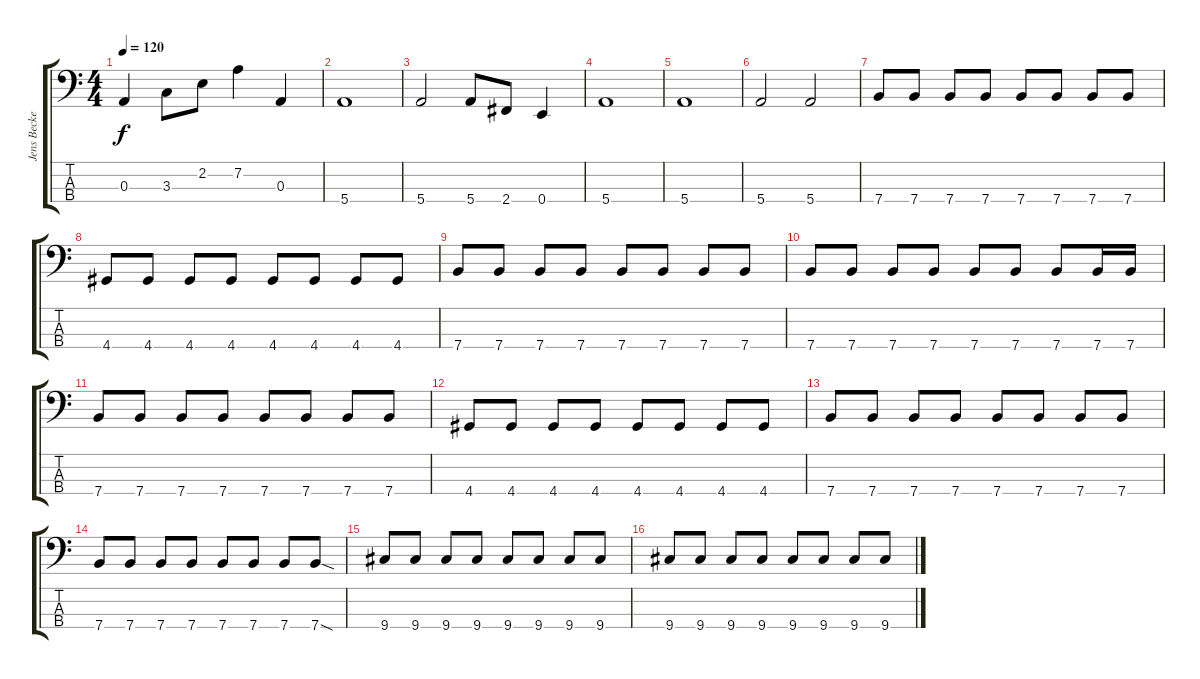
\track ("Jens Becker Bass" "Jens Becke") {instrument electricbassfinger}
\staff {score tabs}
\tuning (G2 D2 A1 E1) {hide}
\ts (4 4)
\tempo 120
\clef f4
\ks c
0.3.4{dy f} 3.3.8 2.2.8 7.2.4 0.3.4 |
5.4.1 |
5.4.2 5.4.8 2.4.8 0.4.4 |
5.4.1 |
5.4.1 |
5.4.2 5.4.2 |
7.4.8 7.4.8 7.4.8 7.4.8 7.4.8 7.4.8 7.4.8 7.4.8 |
4.4.8 4.4.8 4.4.8 4.4.8 4.4.8 4.4.8 4.4.8 4.4.8 |
7.4.8 7.4.8 7.4.8 7.4.8 7.4.8 7.4.8 7.4.8 7.4.8 |
7.4.8 7.4.8 7.4.8 7.4.8 7.4.8 7.4.8 7.4.8 7.4.16 7.4.16 |
7.4.8 7.4.8 7.4.8 7.4.8 7.4.8 7.4.8 7.4.8 7.4.8 |
4.4.8 4.4.8 4.4.8 4.4.8 4.4.8 4.4.8 4.4.8 4.4.8 |
7.4.8 7.4.8 7.4.8 7.4.8 7.4.8 7.4.8 7.4.8 7.4.8 |
7.4.8 7.4.8 7.4.8 7.4.8 7.4.8 7.4.8 7.4.8 7.4{sod}.8 |
9.4.8 9.4.8 9.4.8 9.4.8 9.4.8 9.4.8 9.4.8 9.4.8 |
9.4.8 9.4.8 9.4.8 9.4.8 9.4.8 9.4.8 9.4.8 9.4.8
